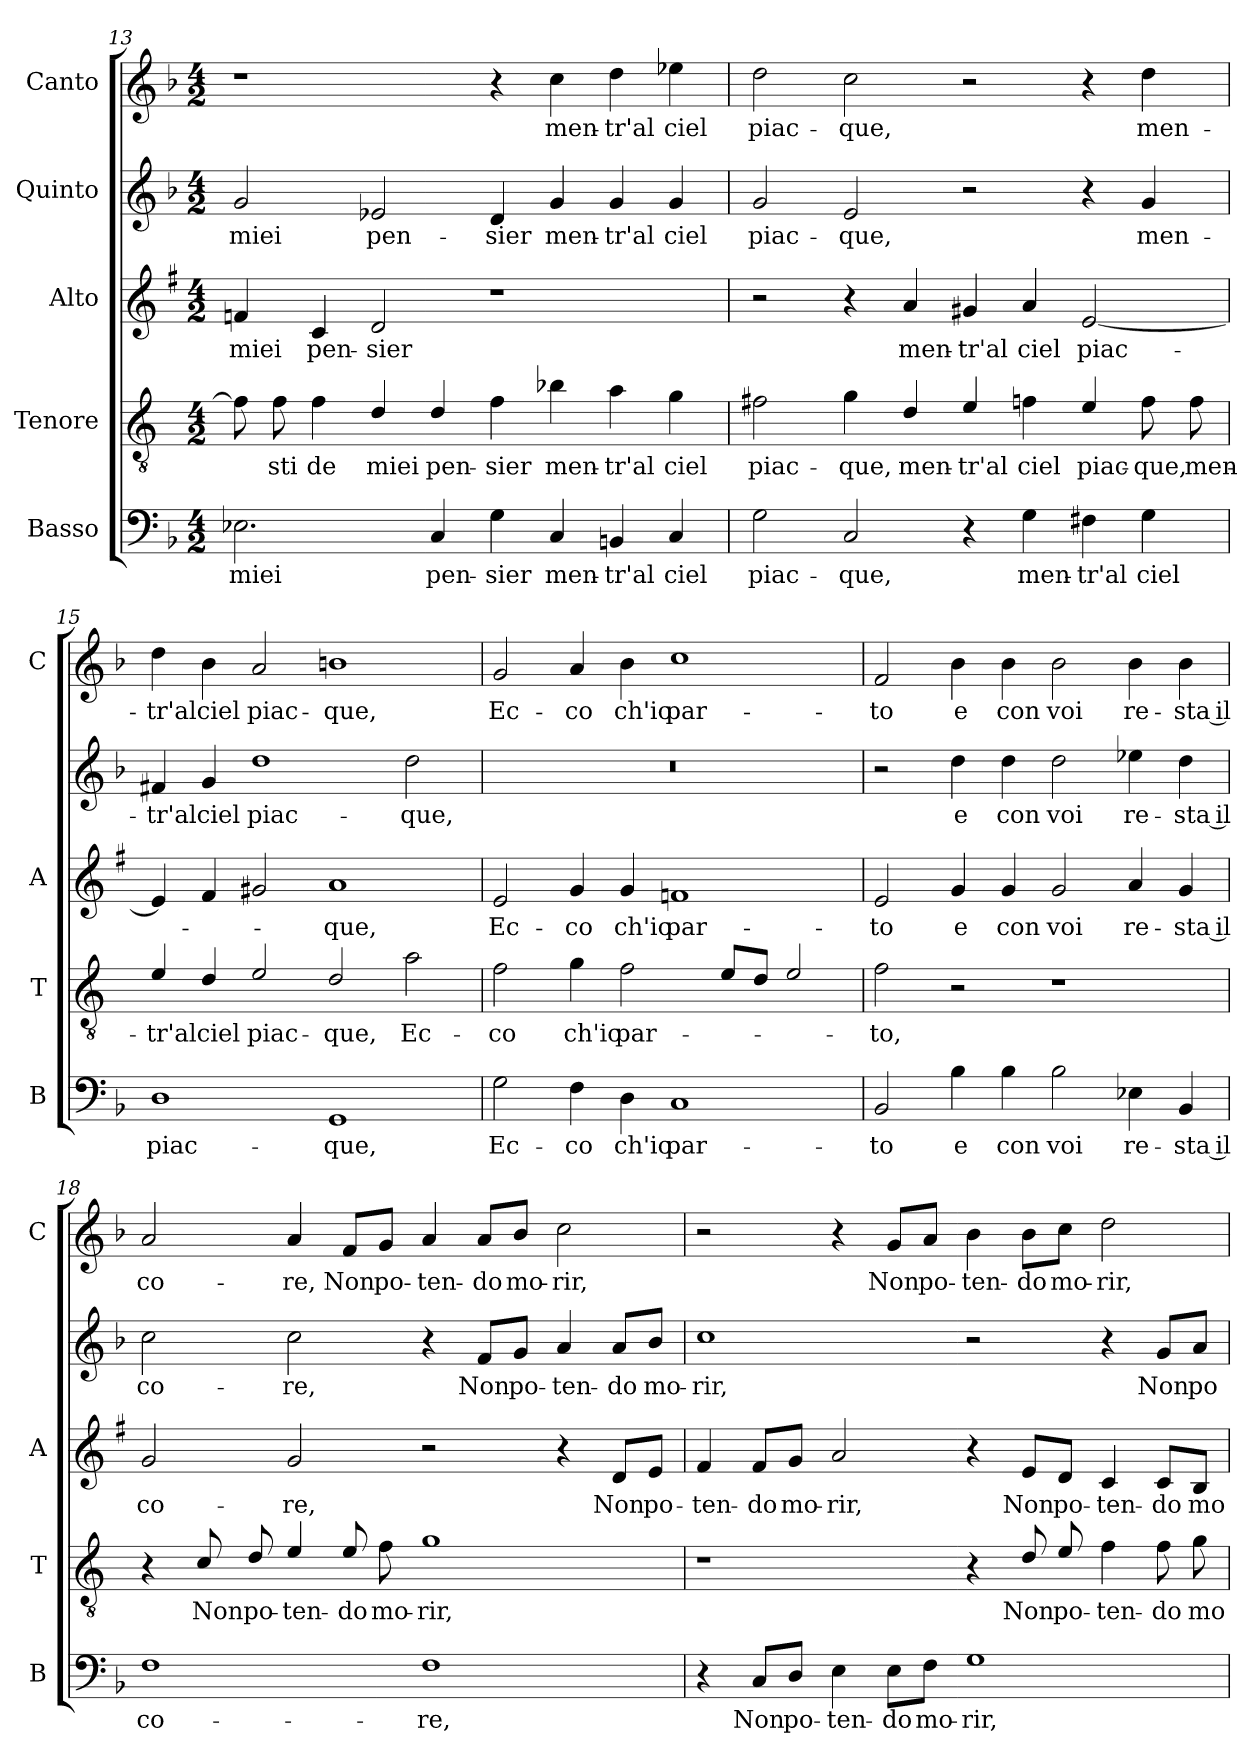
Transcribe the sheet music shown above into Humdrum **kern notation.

**kern	**text	**kern	**text	**kern	**text	**kern	**text	**kern	**text
*part5	*part5	*part4	*part4	*part3	*part3	*part2	*part2	*part1	*part1
*staff5	*staff5	*staff4	*staff4	*staff3	*staff3	*staff2	*staff2	*staff1	*staff1
*I"Basso	*	*I"Tenore	*	*I"Alto	*	*I"Quinto	*	*I"Canto	*
*I'B	*	*I'T	*	*I'A	*	*	*	*I'C	*
*clefF4	*	*clefGv2	*	*clefG2	*	*clefG2	*	*clefG2	*
*	*	*ITrd4c7	*	*ITrd1c2	*	*	*	*	*
*k[b-]	*	*k[b-]	*	*k[b-]	*	*k[b-]	*	*k[b-]	*
*F:	*	*F:	*	*F:	*	*F:	*	*F:	*
*M4/2	*	*M4/2	*	*M4/2	*	*M4/2	*	*M4/2	*
=13	=13	=13	=13	=13	=13	=13	=13	=13	=13
!	!LO:LY:b	!	!	!	!LO:LY:b	!	!LO:LY:b	!	!
2.E-X\	miei	8B-\]	.	4e-X/	miei	2g/	miei	1r	.
!	!	!	!LO:LY:b	!	!	!	!	!	!
.	.	8B-\	-sti	.	.	.	.	.	.
!	!	!	!LO:LY:b	!	!LO:LY:b	!	!	!	!
.	.	4B-\	de	4B-/	pen-	.	.	.	.
!	!	!	!LO:LY:b	!	!LO:LY:b	!	!LO:LY:b	!	!
.	.	4G/	miei	2c/	-sier	2e-X/	pen-	.	.
!	!LO:LY:b	!	!LO:LY:b	!	!	!	!	!	!
4C/	pen-	4G/	pen-	.	.	.	.	.	.
!	!LO:LY:b	!	!LO:LY:b	!	!	!	!LO:LY:b	!	!
4G\	-sier	4B-\	-sier	1r	.	4d/	-sier	4r	.
!	!LO:LY:b	!	!LO:LY:b	!	!	!	!LO:LY:b	!	!LO:LY:b
4C/	men-	4e-X\	men-	.	.	4g/	men-	4cc\	men-
!	!LO:LY:b	!	!LO:LY:b	!	!	!	!LO:LY:b	!	!LO:LY:b
4BBn/	-tr'al	4d\	-tr'al	.	.	4g/	-tr'al	4dd\	-tr'al
!	!LO:LY:b	!	!LO:LY:b	!	!	!	!LO:LY:b	!	!LO:LY:b
4C/	ciel	4c\	ciel	.	.	4g/	ciel	4ee-X\	ciel
=14	=14	=14	=14	=14	=14	=14	=14	=14	=14
!	!LO:LY:b	!	!LO:LY:b	!	!	!	!LO:LY:b	!	!LO:LY:b
2G\	piac-	2Bn\	piac-	2r	.	2g/	piac-	2dd\	piac-
!	!LO:LY:b	!	!LO:LY:b	!	!	!	!LO:LY:b	!	!LO:LY:b
2C/	-que,	4c\	-que,	4r	.	2e/	-que,	2cc\	-que,
!	!	!	!LO:LY:b	!	!LO:LY:b	!	!	!	!
.	.	4G/	men-	4g/	men-	.	.	.	.
!	!	!	!LO:LY:b	!	!LO:LY:b	!	!	!	!
4r	.	4A/	-tr'al	4f#X/	-tr'al	2r	.	2r	.
!	!LO:LY:b	!	!LO:LY:b	!	!LO:LY:b	!	!	!	!
4G\	men-	4B-X\	ciel	4g/	ciel	.	.	.	.
!	!LO:LY:b	!	!LO:LY:b	!	!LO:LY:b	!	!	!	!
4F#X\	-tr'al	4A/	piac-	[2d/	piac-	4r	.	4r	.
!	!LO:LY:b	!	!LO:LY:b	!	!	!	!LO:LY:b	!	!LO:LY:b
4G\	ciel	8B-\	-que,	.	.	4g/	men-	4dd\	men-
!	!	!	!LO:LY:b	!	!	!	!	!	!
.	.	8B-\	men-	.	.	.	.	.	.
!!LO:PB:g=z
=15	=15	=15	=15	=15	=15	=15	=15	=15	=15
!	!LO:LY:b	!	!LO:LY:b	!	!	!	!LO:LY:b	!	!LO:LY:b
1D	piac-	4A/	-tr'al	4d/]	.	4f#X/	-tr'al	4dd\	-tr'al
!	!	!	!LO:LY:b	!	!	!	!LO:LY:b	!	!LO:LY:b
.	.	4G/	ciel	4e/	.	4g/	ciel	4b-\	ciel
!	!	!	!LO:LY:b	!	!	!	!LO:LY:b	!	!LO:LY:b
.	.	2A/	piac-	2f#X/	.	1dd	piac-	2a/	piac-
!	!LO:LY:b	!	!LO:LY:b	!	!LO:LY:b	!	!	!	!LO:LY:b
1GG	-que,	2G/	-que,	1g	-que,	.	.	1bn	-que,
!	!	!	!LO:LY:b	!	!	!	!LO:LY:b	!	!
.	.	2d\	Ec-	.	.	2dd\	-que,	.	.
=16	=16	=16	=16	=16	=16	=16	=16	=16	=16
!	!LO:LY:b	!	!LO:LY:b	!	!LO:LY:b	!	!	!	!LO:LY:b
2G\	Ec-	2B-\	-co	2d/	Ec-	0r	.	2g/	Ec-
!	!LO:LY:b	!	!LO:LY:b	!	!LO:LY:b	!	!	!	!LO:LY:b
4F\	-co	4c\	ch'io	4f/	-co	.	.	4a/	-co
!	!LO:LY:b	!	!LO:LY:b	!	!LO:LY:b	!	!	!	!LO:LY:b
4D\	ch'io	2B-\	par-	4f/	ch'io	.	.	4b-\	ch'io
!	!LO:LY:b	!	!	!	!LO:LY:b	!	!	!	!LO:LY:b
1C	par-	.	.	1e-X	par-	.	.	1cc	par-
.	.	8A/L	.	.	.	.	.	.	.
.	.	8G/J	.	.	.	.	.	.	.
.	.	2A/	.	.	.	.	.	.	.
=17	=17	=17	=17	=17	=17	=17	=17	=17	=17
!	!LO:LY:b	!	!LO:LY:b	!	!LO:LY:b	!	!	!	!LO:LY:b
2BB-/	-to	2B-\	-to,	2d/	-to	2r	.	2f/	-to
!	!LO:LY:b	!	!	!	!LO:LY:b	!	!LO:LY:b	!	!LO:LY:b
4B-\	e	2r	.	4f/	e	4dd\	e	4b-\	e
!	!LO:LY:b	!	!	!	!LO:LY:b	!	!LO:LY:b	!	!LO:LY:b
4B-\	con	.	.	4f/	con	4dd\	con	4b-\	con
!	!LO:LY:b	!	!	!	!LO:LY:b	!	!LO:LY:b	!	!LO:LY:b
2B-\	voi	1r	.	2f/	voi	2dd\	voi	2b-\	voi
!	!LO:LY:b	!	!	!	!LO:LY:b	!	!LO:LY:b	!	!LO:LY:b
4E-X\	re-	.	.	4g/	re-	4ee-X\	re-	4b-\	re-
!	!LO:LY:b	!	!	!	!LO:LY:b	!	!LO:LY:b	!	!LO:LY:b
4BB-/	-sta il	.	.	4f/	-sta il	4dd\	-sta il	4b-\	-sta il
!!LO:LB:g=z
=18	=18	=18	=18	=18	=18	=18	=18	=18	=18
!	!LO:LY:b	!	!	!	!LO:LY:b	!	!LO:LY:b	!	!LO:LY:b
1F	co-	4r	.	2f/	co-	2cc\	co-	2a/	co-
!	!	!	!LO:LY:b	!	!	!	!	!	!
.	.	8F/	Non	.	.	.	.	.	.
!	!	!	!LO:LY:b	!	!	!	!	!	!
.	.	8G/	po-	.	.	.	.	.	.
!	!	!	!LO:LY:b	!	!LO:LY:b	!	!LO:LY:b	!	!LO:LY:b
.	.	4A/	-ten-	2f/	-re,	2cc\	-re,	4a/	-re,
!	!	!	!LO:LY:b	!	!	!	!	!	!LO:LY:b
.	.	8A/	-do	.	.	.	.	8f/L	Non
!	!	!	!LO:LY:b	!	!	!	!	!	!LO:LY:b
.	.	8B-\	mo-	.	.	.	.	8g/J	po-
!	!LO:LY:b	!	!LO:LY:b	!	!	!	!	!	!LO:LY:b
1F	-re,	1c	-rir,	2r	.	4r	.	4a/	-ten-
!	!	!	!	!	!	!	!LO:LY:b	!	!LO:LY:b
.	.	.	.	.	.	8f/L	Non	8a/L	-do
!	!	!	!	!	!	!	!LO:LY:b	!	!LO:LY:b
.	.	.	.	.	.	8g/J	po-	8b-/J	mo-
!	!	!	!	!	!	!	!LO:LY:b	!	!LO:LY:b
.	.	.	.	4r	.	4a/	-ten-	2cc\	-rir,
!	!	!	!	!	!LO:LY:b	!	!LO:LY:b	!	!
.	.	.	.	8c/L	Non	8a/L	-do	.	.
!	!	!	!	!	!LO:LY:b	!	!LO:LY:b	!	!
.	.	.	.	8d/J	po-	8b-/J	mo-	.	.
=19	=19	=19	=19	=19	=19	=19	=19	=19	=19
!	!	!	!	!	!LO:LY:b	!	!LO:LY:b	!	!
4r	.	1r	.	4e/	-ten-	1cc	-rir,	2r	.
!	!LO:LY:b	!	!	!	!LO:LY:b	!	!	!	!
8C/L	Non	.	.	8e/L	-do	.	.	.	.
!	!LO:LY:b	!	!	!	!LO:LY:b	!	!	!	!
8D/J	po-	.	.	8f/J	mo-	.	.	.	.
!	!LO:LY:b	!	!	!	!LO:LY:b	!	!	!	!
4E\	-ten-	.	.	2g/	-rir,	.	.	4r	.
!	!LO:LY:b	!	!	!	!	!	!	!	!LO:LY:b
8E\L	-do	.	.	.	.	.	.	8g/L	Non
!	!LO:LY:b	!	!	!	!	!	!	!	!LO:LY:b
8F\J	mo-	.	.	.	.	.	.	8a/J	po-
!	!LO:LY:b	!	!	!	!	!	!	!	!LO:LY:b
1G	-rir,	4r	.	4r	.	2r	.	4b-\	-ten-
!	!	!	!LO:LY:b	!	!LO:LY:b	!	!	!	!LO:LY:b
.	.	8G/	Non	8d/L	Non	.	.	8b-\L	-do
!	!	!	!LO:LY:b	!	!LO:LY:b	!	!	!	!LO:LY:b
.	.	8A/	po-	8c/J	po-	.	.	8cc\J	mo-
!	!	!	!LO:LY:b	!	!LO:LY:b	!	!	!	!LO:LY:b
.	.	4B-\	-ten-	4B-/	-ten-	4r	.	2dd\	-rir,
!	!	!	!LO:LY:b	!	!LO:LY:b	!	!LO:LY:b	!	!
.	.	8B-\	-do	8B-/L	-do	8g/L	Non	.	.
!	!	!	!LO:LY:b	!	!LO:LY:b	!	!LO:LY:b	!	!
.	.	8c\	mo-	8A/J	mo-	8a/J	po-	.	.
=	=	=	=	=	=	=	=	=	=
*-	*-	*-	*-	*-	*-	*-	*-	*-	*-
